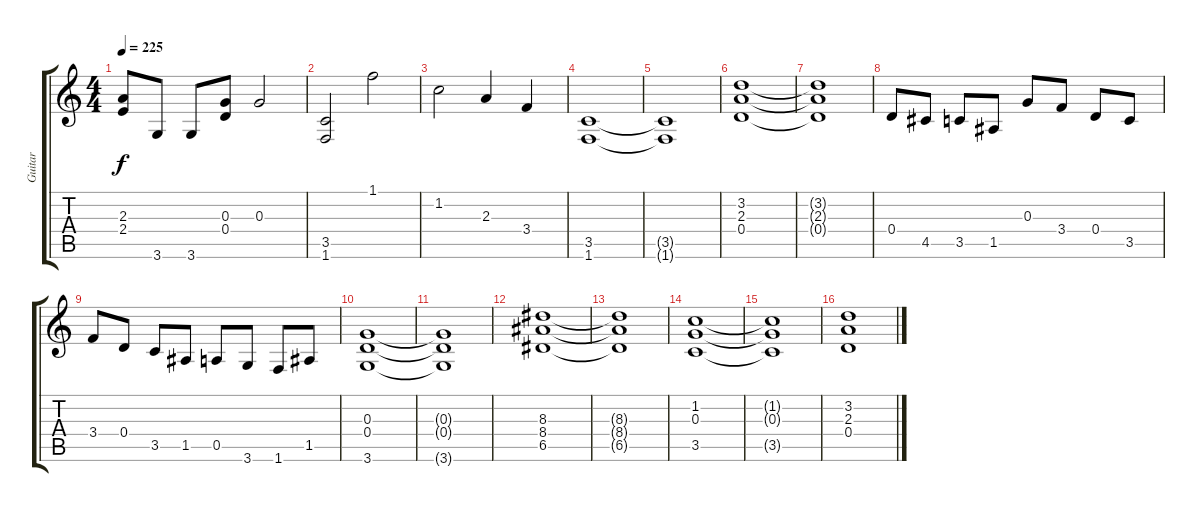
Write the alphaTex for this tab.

\track ("Guitar" "Guitar") {instrument distortionguitar}
\staff {score tabs}
\tuning (E4 B3 G3 D3 A2 E2) {hide}
\ts (4 4)
\tempo 225
\clef g2
\ks c
(2.3 2.4).8{dy f} 3.6.8 3.6.8 (0.3 0.4).8 0.3.2 |
(3.5 1.6).2 1.1.2 |
1.2.2 2.3.4 3.4.4 |
(3.5 1.6).1 |
(3.5{t} 1.6{t}).1 |
(3.2 2.3 0.4).1 |
(3.2{t} 2.3{t} 0.4{t}).1 |
0.4.8 4.5.8 3.5.8 1.5.8 0.3.8 3.4.8 0.4.8 3.5.8 |
3.4.8 0.4.8 3.5.8 1.5.8 0.5.8 3.6.8 1.6.8 1.5.8 |
(0.3 0.4 3.6).1 |
(0.3{t} 0.4{t} 3.6{t}).1 |
(8.3 8.4 6.5).1 |
(8.3{t} 8.4{t} 6.5{t}).1 |
(1.2 0.3 3.5).1 |
(1.2{t} 0.3{t} 3.5{t}).1 |
(3.2 2.3 0.4).1
